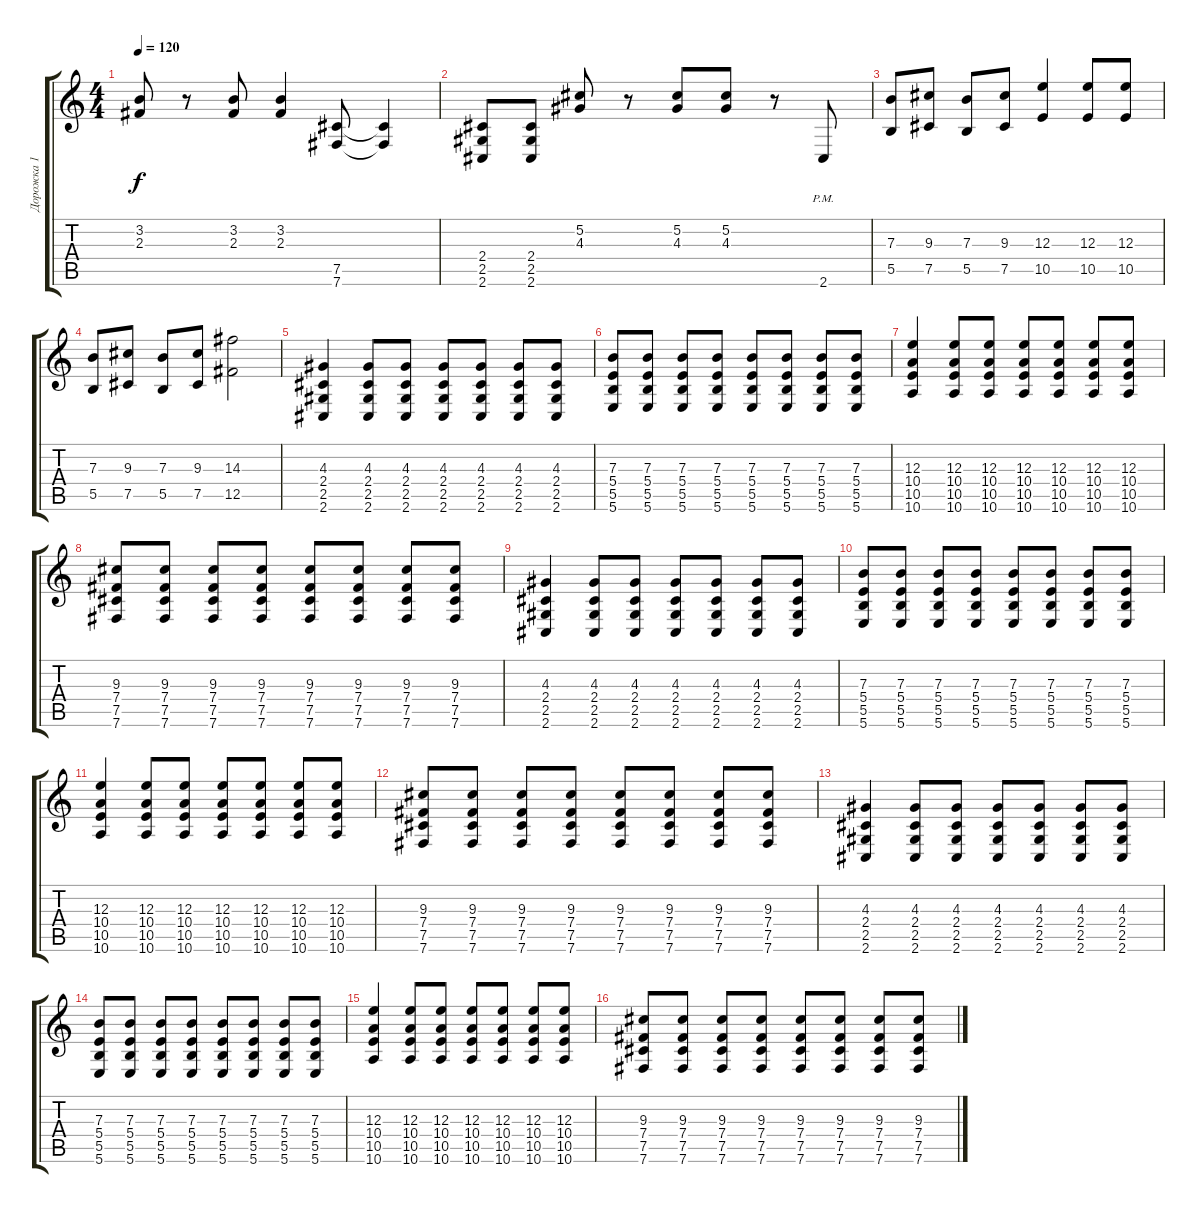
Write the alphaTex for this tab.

\track ("Дорожка 1" "Дорожка 1") {instrument distortionguitar}
\staff {score tabs}
\tuning (Db4 Ab3 E3 B2 Gb2 B1) {hide}
\ts (4 4)
\tempo 120
\clef g2
\ks c
(3.2 2.3).8{dy f} r.8 (3.2 2.3).8 (3.2 2.3).4 (7.5 7.6).8 (7.5{t} 7.6{t}).4 |
(2.4 2.5 2.6).8 (2.4 2.5 2.6).8 (5.2 4.3).8 r.8 (5.2 4.3).8 (5.2 4.3).8 r.8 2.6{pm}.8 |
(7.3 5.5).8 (9.3 7.5).8 (7.3 5.5).8 (9.3 7.5).8 (12.3 10.5).4 (12.3 10.5).8 (12.3 10.5).8 |
(7.3 5.5).8 (9.3 7.5).8 (7.3 5.5).8 (9.3 7.5).8 (14.3 12.5).2 |
(4.3 2.4 2.5 2.6).4 (4.3 2.4 2.5 2.6).8 (4.3 2.4 2.5 2.6).8 (4.3 2.4 2.5 2.6).8 (4.3 2.4 2.5 2.6).8 (4.3 2.4 2.5 2.6).8 (4.3 2.4 2.5 2.6).8 |
(7.3 5.4 5.5 5.6).8 (7.3 5.4 5.5 5.6).8 (7.3 5.4 5.5 5.6).8 (7.3 5.4 5.5 5.6).8 (7.3 5.4 5.5 5.6).8 (7.3 5.4 5.5 5.6).8 (7.3 5.4 5.5 5.6).8 (7.3 5.4 5.5 5.6).8 |
(12.3 10.4 10.5 10.6).4 (12.3 10.4 10.5 10.6).8 (12.3 10.4 10.5 10.6).8 (12.3 10.4 10.5 10.6).8 (12.3 10.4 10.5 10.6).8 (12.3 10.4 10.5 10.6).8 (12.3 10.4 10.5 10.6).8 |
(9.3 7.4 7.5 7.6).8 (9.3 7.4 7.5 7.6).8 (9.3 7.4 7.5 7.6).8 (9.3 7.4 7.5 7.6).8 (9.3 7.4 7.5 7.6).8 (9.3 7.4 7.5 7.6).8 (9.3 7.4 7.5 7.6).8 (9.3 7.4 7.5 7.6).8 |
(4.3 2.4 2.5 2.6).4 (4.3 2.4 2.5 2.6).8 (4.3 2.4 2.5 2.6).8 (4.3 2.4 2.5 2.6).8 (4.3 2.4 2.5 2.6).8 (4.3 2.4 2.5 2.6).8 (4.3 2.4 2.5 2.6).8 |
(7.3 5.4 5.5 5.6).8 (7.3 5.4 5.5 5.6).8 (7.3 5.4 5.5 5.6).8 (7.3 5.4 5.5 5.6).8 (7.3 5.4 5.5 5.6).8 (7.3 5.4 5.5 5.6).8 (7.3 5.4 5.5 5.6).8 (7.3 5.4 5.5 5.6).8 |
(12.3 10.4 10.5 10.6).4 (12.3 10.4 10.5 10.6).8 (12.3 10.4 10.5 10.6).8 (12.3 10.4 10.5 10.6).8 (12.3 10.4 10.5 10.6).8 (12.3 10.4 10.5 10.6).8 (12.3 10.4 10.5 10.6).8 |
(9.3 7.4 7.5 7.6).8 (9.3 7.4 7.5 7.6).8 (9.3 7.4 7.5 7.6).8 (9.3 7.4 7.5 7.6).8 (9.3 7.4 7.5 7.6).8 (9.3 7.4 7.5 7.6).8 (9.3 7.4 7.5 7.6).8 (9.3 7.4 7.5 7.6).8 |
(4.3 2.4 2.5 2.6).4 (4.3 2.4 2.5 2.6).8 (4.3 2.4 2.5 2.6).8 (4.3 2.4 2.5 2.6).8 (4.3 2.4 2.5 2.6).8 (4.3 2.4 2.5 2.6).8 (4.3 2.4 2.5 2.6).8 |
(7.3 5.4 5.5 5.6).8 (7.3 5.4 5.5 5.6).8 (7.3 5.4 5.5 5.6).8 (7.3 5.4 5.5 5.6).8 (7.3 5.4 5.5 5.6).8 (7.3 5.4 5.5 5.6).8 (7.3 5.4 5.5 5.6).8 (7.3 5.4 5.5 5.6).8 |
(12.3 10.4 10.5 10.6).4 (12.3 10.4 10.5 10.6).8 (12.3 10.4 10.5 10.6).8 (12.3 10.4 10.5 10.6).8 (12.3 10.4 10.5 10.6).8 (12.3 10.4 10.5 10.6).8 (12.3 10.4 10.5 10.6).8 |
(9.3 7.4 7.5 7.6).8 (9.3 7.4 7.5 7.6).8 (9.3 7.4 7.5 7.6).8 (9.3 7.4 7.5 7.6).8 (9.3 7.4 7.5 7.6).8 (9.3 7.4 7.5 7.6).8 (9.3 7.4 7.5 7.6).8 (9.3 7.4 7.5 7.6).8
